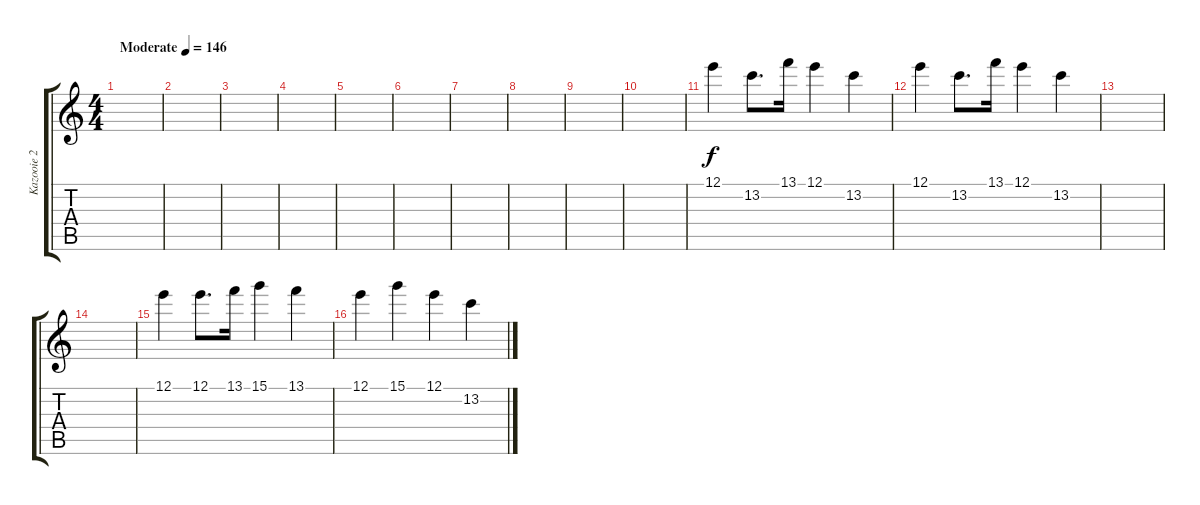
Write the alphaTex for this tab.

\track ("Kazooie 2" "Kazooie 2") {instrument overdrivenguitar}
\staff {score tabs}
\tuning (E4 B3 G3 D3 A2 E2) {hide}
\ts (4 4)
\tempo (146 "Moderate")
\clef g2
\ks c
|
|
|
|
|
|
|
|
|
|
12.1.4 13.2.8{d} 13.1.16 12.1.4 13.2.4 |
12.1.4 13.2.8{d} 13.1.16 12.1.4 13.2.4 |
|
|
12.1.4 12.1.8{d} 13.1.16 15.1.4 13.1.4 |
12.1.4 15.1.4 12.1.4 13.2.4
